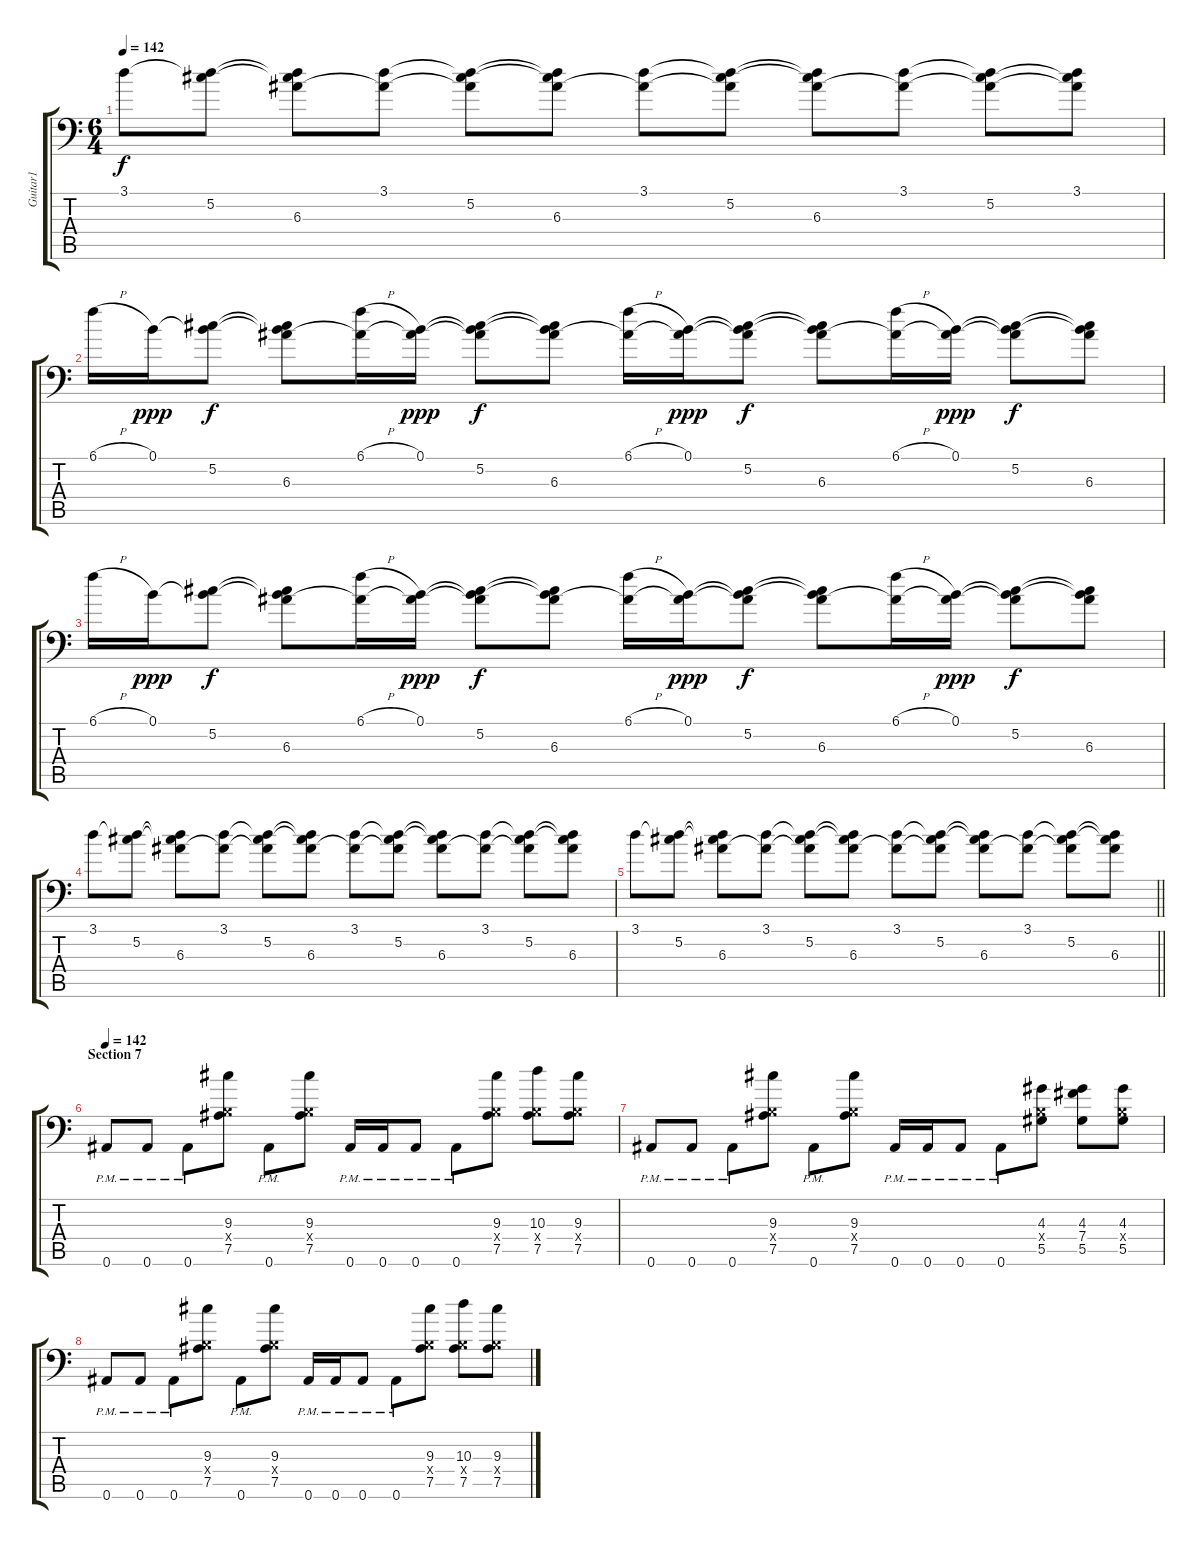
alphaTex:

\track ("Guitar1" "Guitar1") {instrument overdrivenguitar}
\staff {score tabs}
\tuning (B3 Ab3 E3 B2 Eb2 Bb1) {hide}
\ts (6 4)
\tempo 142
\clef f4
\ks c
3.1.8{dy f} (3.1{t} 5.2).8 (3.1{t} 5.2{t} 6.3).8 (3.1 6.3{t}).8 (3.1{t} 5.2 6.3{t}).8 (3.1{t} 5.2{t} 6.3).8 (3.1 6.3{t}).8 (3.1{t} 5.2 6.3{t}).8 (3.1{t} 5.2{t} 6.3).8 (3.1 6.3{t}).8 (3.1{t} 5.2 6.3{t}).8 (3.1 5.2{t} 6.3{t}).8 |
6.1{h}.16 0.1.16{dy ppp} (0.1{t} 5.2).8{dy f} (0.1{t} 5.2{t} 6.3).8 (6.1{h} 6.3{t}).16 (0.1 6.3{t}).16{dy ppp} (0.1{t} 5.2 6.3{t}).8{dy f} (0.1{t} 5.2{t} 6.3).8 (6.1{h} 6.3{t}).16 (0.1 6.3{t}).16{dy ppp} (0.1{t} 5.2 6.3{t}).8{dy f} (0.1{t} 5.2{t} 6.3).8 (6.1{h} 6.3{t}).16 (0.1 6.3{t}).16{dy ppp} (0.1{t} 5.2 6.3{t}).8{dy f} (0.1{t} 5.2{t} 6.3).8 |
6.1{h}.16 0.1.16{dy ppp} (0.1{t} 5.2).8{dy f} (0.1{t} 5.2{t} 6.3).8 (6.1{h} 6.3{t}).16 (0.1 6.3{t}).16{dy ppp} (0.1{t} 5.2 6.3{t}).8{dy f} (0.1{t} 5.2{t} 6.3).8 (6.1{h} 6.3{t}).16 (0.1 6.3{t}).16{dy ppp} (0.1{t} 5.2 6.3{t}).8{dy f} (0.1{t} 5.2{t} 6.3).8 (6.1{h} 6.3{t}).16 (0.1 6.3{t}).16{dy ppp} (0.1{t} 5.2 6.3{t}).8{dy f} (0.1{t} 5.2{t} 6.3).8 |
3.1.8{instrument overdrivenguitar} (3.1{t} 5.2).8 (3.1{t} 5.2{t} 6.3).8 (3.1 6.3{t}).8 (3.1{t} 5.2 6.3{t}).8 (3.1{t} 5.2{t} 6.3).8 (3.1 6.3{t}).8 (3.1{t} 5.2 6.3{t}).8 (3.1{t} 5.2{t} 6.3).8 (3.1 6.3{t}).8 (3.1{t} 5.2 6.3{t}).8 (3.1{t} 5.2{t} 6.3).8 |
\barLineRight lightlight
3.1.8 (3.1{t} 5.2).8 (3.1{t} 5.2{t} 6.3).8 (3.1 6.3{t}).8 (3.1{t} 5.2 6.3{t}).8 (3.1{t} 5.2{t} 6.3).8 (3.1 6.3{t}).8 (3.1{t} 5.2 6.3{t}).8 (3.1{t} 5.2{t} 6.3).8 (3.1 6.3{t}).8 (3.1{t} 5.2 6.3{t}).8 (3.1{t} 5.2{t} 6.3).8 |
\section ("" "Section 7")
\tempo 142
0.6{pm}.8 0.6{pm}.8 0.6{pm}.8 (9.3 0.4{x} 7.5).8 0.6{pm}.8 (9.3 0.4{x} 7.5).8 0.6{pm}.16 0.6{pm}.16 0.6{pm}.8 0.6{pm}.8 (9.3 0.4{x} 7.5).8 (10.3 0.4{x} 7.5).8 (9.3 0.4{x} 7.5).8 |
0.6{pm}.8 0.6{pm}.8 0.6{pm}.8 (9.3 0.4{x} 7.5).8 0.6{pm}.8 (9.3 0.4{x} 7.5).8 0.6{pm}.16 0.6{pm}.16 0.6{pm}.8 0.6{pm}.8 (4.3 0.4{x} 5.5).8 (4.3 7.4 5.5).8 (4.3 0.4{x} 5.5).8 |
0.6{pm}.8 0.6{pm}.8 0.6{pm}.8 (9.3 0.4{x} 7.5).8 0.6{pm}.8 (9.3 0.4{x} 7.5).8 0.6{pm}.16 0.6{pm}.16 0.6{pm}.8 0.6{pm}.8 (9.3 0.4{x} 7.5).8 (10.3 0.4{x} 7.5).8 (9.3 0.4{x} 7.5).8
